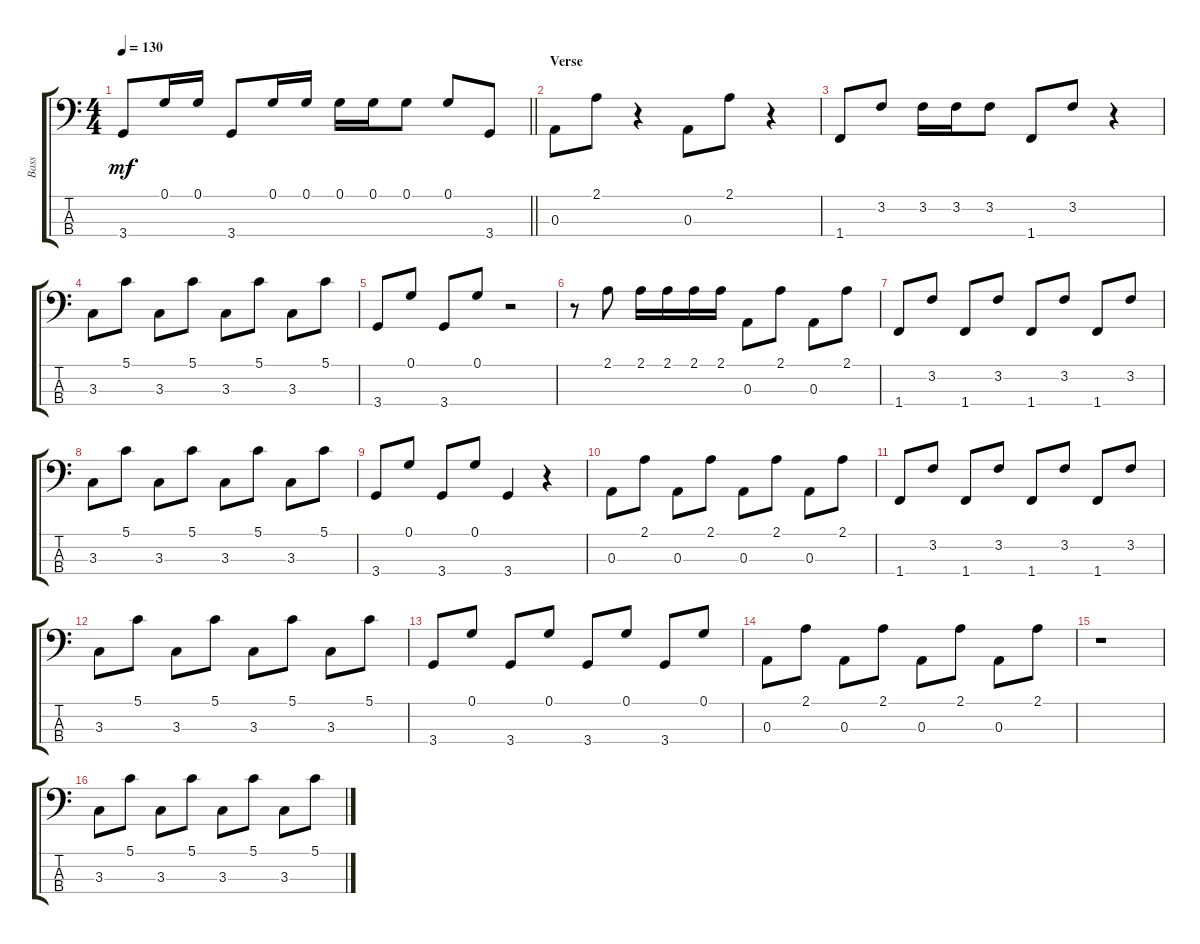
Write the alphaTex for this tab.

\track ("Bass" "Bass") {instrument fretlessbass}
\staff {score tabs}
\tuning (G2 D2 A1 E1) {hide}
\ts (4 4)
\tempo 130
\clef f4
\barLineRight lightlight
\ks c
3.4.8{dy mf} 0.1.16 0.1.16 3.4.8 0.1.16 0.1.16 0.1.16 0.1.16 0.1.8 0.1.8 3.4.8 |
\section ("" "Verse")
0.3.8 2.1.8 r.4 0.3.8 2.1.8 r.4 |
1.4.8 3.2.8 3.2.16 3.2.16 3.2.8 1.4.8 3.2.8 r.4 |
3.3.8 5.1.8 3.3.8 5.1.8 3.3.8 5.1.8 3.3.8 5.1.8 |
3.4.8 0.1.8 3.4.8 0.1.8 r.2 |
r.8 2.1.8 2.1.16 2.1.16 2.1.16 2.1.16 0.3.8 2.1.8 0.3.8 2.1.8 |
1.4.8 3.2.8 1.4.8 3.2.8 1.4.8 3.2.8 1.4.8 3.2.8 |
3.3.8 5.1.8 3.3.8 5.1.8 3.3.8 5.1.8 3.3.8 5.1.8 |
3.4.8 0.1.8 3.4.8 0.1.8 3.4.4 r.4 |
0.3.8 2.1.8 0.3.8 2.1.8 0.3.8 2.1.8 0.3.8 2.1.8 |
1.4.8 3.2.8 1.4.8 3.2.8 1.4.8 3.2.8 1.4.8 3.2.8 |
3.3.8 5.1.8 3.3.8 5.1.8 3.3.8 5.1.8 3.3.8 5.1.8 |
3.4.8 0.1.8 3.4.8 0.1.8 3.4.8 0.1.8 3.4.8 0.1.8 |
0.3.8 2.1.8 0.3.8 2.1.8 0.3.8 2.1.8 0.3.8 2.1.8 |
r.1 |
3.3.8 5.1.8 3.3.8 5.1.8 3.3.8 5.1.8 3.3.8 5.1.8
